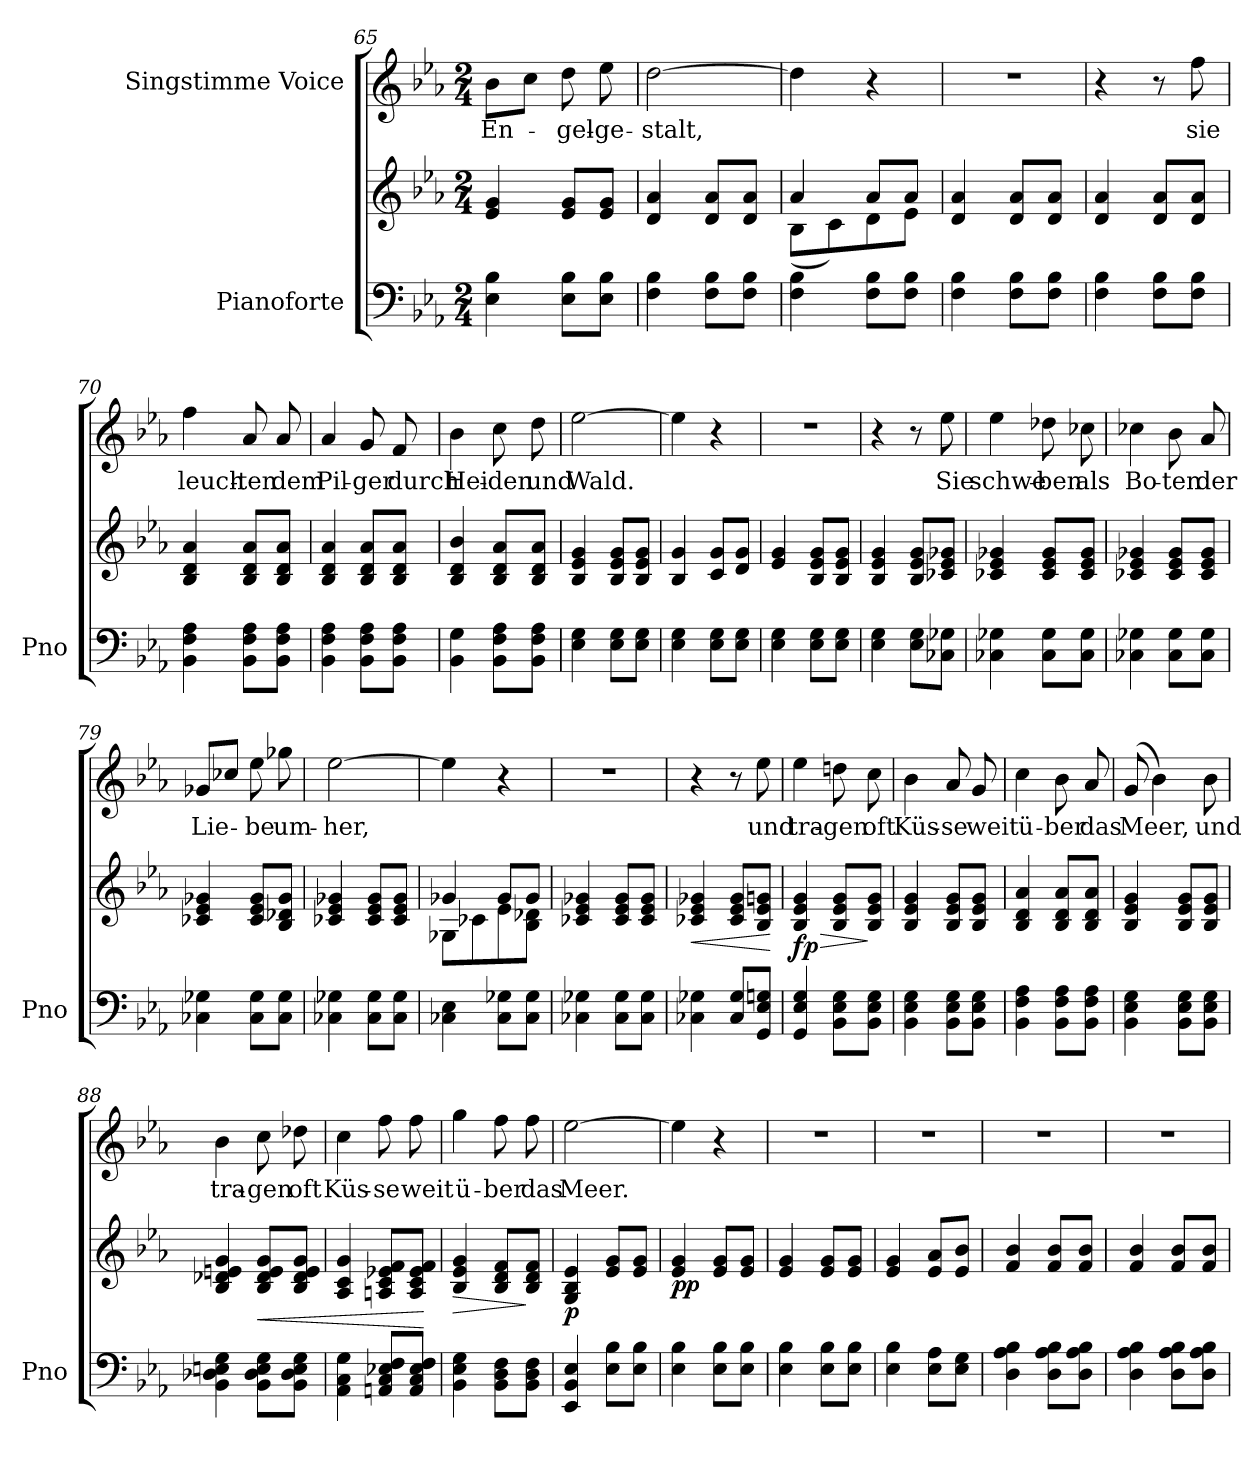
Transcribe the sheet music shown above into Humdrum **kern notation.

**kern	**kern	**dynam	**kern	**text
*part2	*part2	*part2	*part1	*part1
*staff3	*staff2	*staff2/3	*staff1	*staff1
*I"Pianoforte	*	*	*I"Singstimme                       Voice	*
*I'Pno	*	*	*	*
*clefF4	*clefG2	*	*clefG2	*
*k[b-e-a-]	*k[b-e-a-]	*	*k[b-e-a-]	*
*M2/4	*M2/4	*	*M2/4	*
=65	=65	=65	=65	=65
4E-\ 4B-\	4e-/ 4g/	.	8b-\L	En-
.	.	.	8cc\J	.
8E-\ 8B-\L	8e-/ 8g/L	.	8dd\	-gel-
8E-\ 8B-\J	8e-/ 8g/J	.	8ee-\	-ge-
=66	=66	=66	=66	=66
4F\ 4B-\	4d/ 4a-/	.	[2dd\	-stalt,
8F\ 8B-\L	8d/ 8a-/L	.	.	.
8F\ 8B-\J	8d/ 8a-/J	.	.	.
=67	=67	=67	=67	=67
*	*^	*	*	*
4F\ 4B-\	4a-/	(8B-\L	.	4dd\]	.
.	.	8c\)	.	.	.
8F\ 8B-\L	8a-/L	8d\	.	4r	.
8F\ 8B-\J	8a-/J	8e-\J	.	.	.
*	*v	*v	*	*	*
=68	=68	=68	=68	=68
4F\ 4B-\	4d/ 4a-/	.	2r	.
8F\ 8B-\L	8d/ 8a-/L	.	.	.
8F\ 8B-\J	8d/ 8a-/J	.	.	.
=69	=69	=69	=69	=69
4F\ 4B-\	4d/ 4a-/	.	4r	.
8F\ 8B-\L	8d/ 8a-/L	.	8r	.
8F\ 8B-\J	8d/ 8a-/J	.	8ff\	sie
=70	=70	=70	=70	=70
4BB-\ 4F\ 4A-\	4B-/ 4d/ 4a-/	.	4ff\	leuch-
8BB-\ 8F\ 8A-\L	8B-/ 8d/ 8a-/L	.	8a-/	-ten
8BB-\ 8F\ 8A-\J	8B-/ 8d/ 8a-/J	.	8a-/	dem
=71	=71	=71	=71	=71
4BB-\ 4F\ 4A-\	4B-/ 4d/ 4a-/	.	4a-/	Pil-
8BB-\ 8F\ 8A-\L	8B-/ 8d/ 8a-/L	.	8g/	-ger
8BB-\ 8F\ 8A-\J	8B-/ 8d/ 8a-/J	.	8f/	durch
=72	=72	=72	=72	=72
4BB-\ 4G\	4B-/ 4d/ 4b-/	.	4b-\	Hei-
8BB-\ 8F\ 8A-\L	8B-/ 8d/ 8a-/L	.	8cc\	-den
8BB-\ 8F\ 8A-\J	8B-/ 8d/ 8a-/J	.	8dd\	und
=73	=73	=73	=73	=73
4E-\ 4G\	4B-/ 4e-/ 4g/	.	[2ee-\	Wald.
8E-\ 8G\L	8B-/ 8e-/ 8g/L	.	.	.
8E-\ 8G\J	8B-/ 8e-/ 8g/J	.	.	.
=74	=74	=74	=74	=74
4E-\ 4G\	4B-/ 4g/	.	4ee-\]	.
8E-\ 8G\L	8c/ 8g/L	.	4r	.
8E-\ 8G\J	8d/ 8g/J	.	.	.
=75	=75	=75	=75	=75
4E-\ 4G\	4e-/ 4g/	.	2r	.
8E-\ 8G\L	8B-/ 8e-/ 8g/L	.	.	.
8E-\ 8G\J	8B-/ 8e-/ 8g/J	.	.	.
=76	=76	=76	=76	=76
4E-\ 4G\	4B-/ 4e-/ 4g/	.	4r	.
8E-\ 8G\L	8B-/ 8e-/ 8g/L	.	8r	.
8C-X\ 8G-X\J	8c-X/ 8e-/ 8g-X/J	.	8ee-\	Sie
=77	=77	=77	=77	=77
4C-X\ 4G-X\	4c-X/ 4e-/ 4g-X/	.	4ee-\	schwe-
8C-\ 8G-\L	8c-/ 8e-/ 8g-/L	.	8dd-X\	-ben
8C-\ 8G-\J	8c-/ 8e-/ 8g-/J	.	8cc-X\	als
=78	=78	=78	=78	=78
4C-X\ 4G-X\	4c-X/ 4e-/ 4g-X/	.	4cc-X\	Bo-
8C-\ 8G-\L	8c-/ 8e-/ 8g-/L	.	8b-\	-ten
8C-\ 8G-\J	8c-/ 8e-/ 8g-/J	.	8a-/	der
=79	=79	=79	=79	=79
4C-X\ 4G-X\	4c-X/ 4e-/ 4g-X/	.	8g-X/L	Lie-
.	.	.	8cc-X/J	.
8C-\ 8G-\L	8c-/ 8e-/ 8g-/L	.	8ee-\	-be
8C-\ 8G-\J	8B-/ 8d-X/ 8g-/J	.	8gg-X\	um-
=80	=80	=80	=80	=80
4C-X\ 4G-X\	4c-X/ 4e-/ 4g-X/	.	[2ee-\	-her,
8C-\ 8G-\L	8c-/ 8e-/ 8g-/L	.	.	.
8C-\ 8G-\J	8c-/ 8e-/ 8g-/J	.	.	.
=81	=81	=81	=81	=81
*	*^	*	*	*
4C-X\ 4E-\	4g-X/	8G-X\L	.	4ee-\]	.
.	.	8c-X\	.	.	.
8C-\ 8G-X\L	8g-/L	8e-\	.	4r	.
8C-\ 8G-\J	8g-/J	8B-\ 8d-X\J	.	.	.
*	*v	*v	*	*	*
=82	=82	=82	=82	=82
4C-X\ 4G-X\	4c-X/ 4e-/ 4g-X/	.	2r	.
8C-\ 8G-\L	8c-/ 8e-/ 8g-/L	.	.	.
8C-\ 8G-\J	8c-/ 8e-/ 8g-/J	.	.	.
=83	=83	=83	=83	=83
!	!	!LO:HP:b	!	!
4C-X\ 4G-X\	4c-X/ 4e-/ 4g-X/	<	4r	.
8C-/ 8G-/L	8c-/ 8e-/ 8g-/L	.	8r	.
8GG/ 8E-/ 8Gn/J	8B-/ 8e-/ 8gn/J	.	8ee-\	und
.	.	[	.	.
=84	=84	=84	=84	=84
!	!	!LO:HP:b	!	!
!	!	!LO:DY:n=1:b	!	!
4GG/ 4E-/ 4G/	4B-/ 4e-/ 4g/	> fp	4ee-\	tra-
8BB-\ 8E-\ 8G\L	8B-/ 8e-/ 8g/L	.	8ddn\	-gen
8BB-\ 8E-\ 8G\J	8B-/ 8e-/ 8g/J	]	8cc\	oft
=85	=85	=85	=85	=85
4BB-\ 4E-\ 4G\	4B-/ 4e-/ 4g/	.	4b-\	Küs-
8BB-\ 8E-\ 8G\L	8B-/ 8e-/ 8g/L	.	8a-/	-se
8BB-\ 8E-\ 8G\J	8B-/ 8e-/ 8g/J	.	8g/	weit
=86	=86	=86	=86	=86
4BB-\ 4F\ 4A-\	4B-/ 4d/ 4a-/	.	4cc\	ü-
8BB-\ 8F\ 8A-\L	8B-/ 8d/ 8a-/L	.	8b-\	-ber
8BB-\ 8F\ 8A-\J	8B-/ 8d/ 8a-/J	.	8a-/	das
=87	=87	=87	=87	=87
4BB-\ 4E-\ 4G\	4B-/ 4e-/ 4g/	.	(8g/	Meer,
.	.	.	4b-\)	.
8BB-\ 8E-\ 8G\L	8B-/ 8e-/ 8g/L	.	.	.
8BB-\ 8E-\ 8G\J	8B-/ 8e-/ 8g/J	.	8b-\	und
=88	=88	=88	=88	=88
4BB-\ 4D-X\ 4En\ 4G\	4B-/ 4d-X/ 4en/ 4g/	.	4b-\	tra-
!	!	!LO:HP:b	!	!
8BB-\ 8D-\ 8E\ 8G\L	8B-/ 8d-/ 8e/ 8g/L	<	8cc\	-gen
8BB-\ 8D-\ 8E\ 8G\J	8B-/ 8d-/ 8e/ 8g/J	.	8dd-X\	oft
=89	=89	=89	=89	=89
4AA-\ 4C\ 4G\	4A-/ 4c/ 4g/	.	4cc\	Küs-
8AAn/ 8C/ 8E-X/ 8F/L	8An/ 8c/ 8e-X/ 8f/L	.	8ff\	-se
8AA/ 8C/ 8E-/ 8F/J	8A/ 8c/ 8e-/ 8f/J	.	8ff\	weit
.	.	[	.	.
=90	=90	=90	=90	=90
!	!	!LO:HP:b	!	!
4BB-\ 4E-\ 4G\	4B-/ 4e-/ 4g/	>	4gg\	ü-
8BB-\ 8D\ 8F\L	8B-/ 8d/ 8f/L	.	8ff\	-ber
8BB-\ 8D\ 8F\J	8B-/ 8d/ 8f/J	]	8ff\	das
=91	=91	=91	=91	=91
!	!	!LO:DY:b	!	!
4EE-/ 4BB-/ 4E-/	4G/ 4B-/ 4e-/	p	[2ee-\	Meer.
8E-\ 8B-\L	8e-/ 8g/L	.	.	.
8E-\ 8B-\J	8e-/ 8g/J	.	.	.
=92	=92	=92	=92	=92
!	!	!LO:DY:b	!	!
4E-\ 4B-\	4e-/ 4g/	pp	4ee-\]	.
8E-\ 8B-\L	8e-/ 8g/L	.	4r	.
8E-\ 8B-\J	8e-/ 8g/J	.	.	.
=93	=93	=93	=93	=93
4E-\ 4B-\	4e-/ 4g/	.	2r	.
8E-\ 8B-\L	8e-/ 8g/L	.	.	.
8E-\ 8B-\J	8e-/ 8g/J	.	.	.
=94	=94	=94	=94	=94
4E-\ 4B-\	4e-/ 4g/	.	2r	.
8E-\ 8A-\L	8e-/ 8a-/L	.	.	.
8E-\ 8G\J	8e-/ 8b-/J	.	.	.
=95	=95	=95	=95	=95
4D\ 4A-\ 4B-\	4f/ 4b-/	.	2r	.
8D\ 8A-\ 8B-\L	8f/ 8b-/L	.	.	.
8D\ 8A-\ 8B-\J	8f/ 8b-/J	.	.	.
=96	=96	=96	=96	=96
4D\ 4A-\ 4B-\	4f/ 4b-/	.	2r	.
8D\ 8A-\ 8B-\L	8f/ 8b-/L	.	.	.
8D\ 8A-\ 8B-\J	8f/ 8b-/J	.	.	.
=	=	=	=	=
*-	*-	*-	*-	*-
